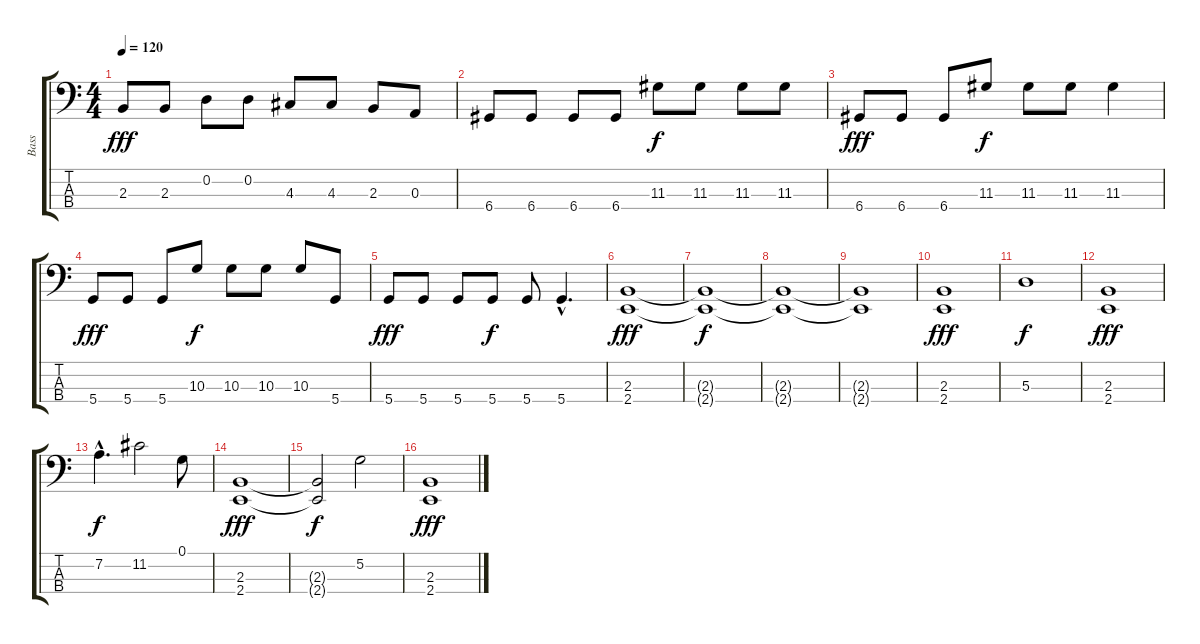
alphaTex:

\track ("Bass" "Bass") {instrument fretlessbass}
\staff {score tabs}
\tuning (G2 D2 A1 D1) {hide}
\ts (4 4)
\tempo 120
\clef f4
\ks c
2.3.8{dy fff} 2.3.8 0.2.8 0.2.8 4.3.8 4.3.8 2.3.8 0.3.8 |
6.4.8 6.4.8 6.4.8 6.4.8 11.3.8{dy f} 11.3.8 11.3.8 11.3.8 |
6.4.8{dy fff} 6.4.8 6.4.8 11.3.8{dy f} 11.3.8 11.3.8 11.3.4 |
5.4.8{dy fff} 5.4.8 5.4.8 10.3.8{dy f} 10.3.8 10.3.8 10.3.8 5.4.8 |
5.4.8{dy fff} 5.4.8 5.4.8 5.4.8{dy f} 5.4.8 5.4{hac}.4{d} |
(2.3 2.4).1{dy fff} |
(2.3{t} 2.4{t}).1{dy f} |
(2.3{t} 2.4{t}).1 |
(2.3{t} 2.4{t}).1 |
(2.3 2.4).1{dy fff} |
5.3.1{dy f} |
(2.3 2.4).1{dy fff} |
7.2{hac}.4{d dy f} 11.2.2 0.1.8 |
(2.3 2.4).1{dy fff} |
(2.3{t} 2.4{t}).2{dy f} 5.2.2 |
(2.3 2.4).1{dy fff}
